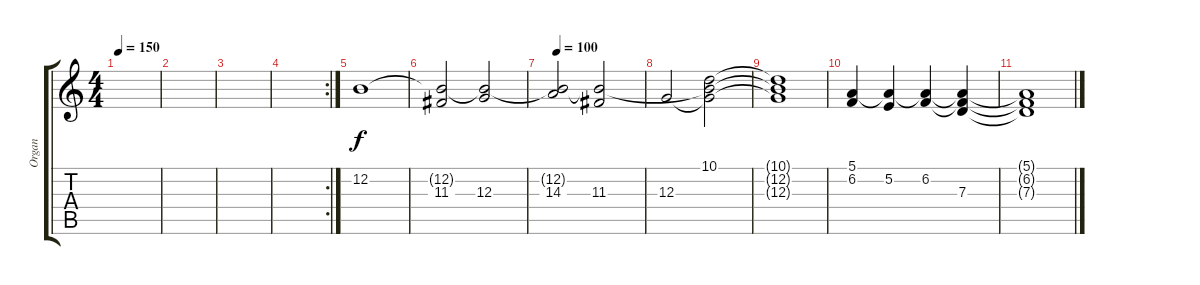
\track ("Organ" "Organ") {instrument churchorgan}
\staff {score tabs}
\tuning (E4 B3 G3 D3 A2 E2) {hide}
\ts (4 4)
\tempo 150
\clef g2
\ks c
|
|
|
\rc 2
|
12.2.1{volume 16} |
(12.2{t} 11.3).2{volume 15} (12.2{t} 12.3).2{volume 14} |
\tempo 100
(12.2{t} 14.3).2{volume 13} (12.2{t} 11.3).2{volume 12} |
12.3.2{volume 11} (10.1 12.2{t} 12.3{t}).2{volume 10} |
(10.1{t} 12.2{t} 12.3{t}).1{volume 9} |
(5.1 6.2).4 (5.1{t} 5.2).4 (5.1{t} 6.2).4 (5.1{t} 6.2{t} 7.3).4 |
(5.1{t} 6.2{t} 7.3{t}).1
